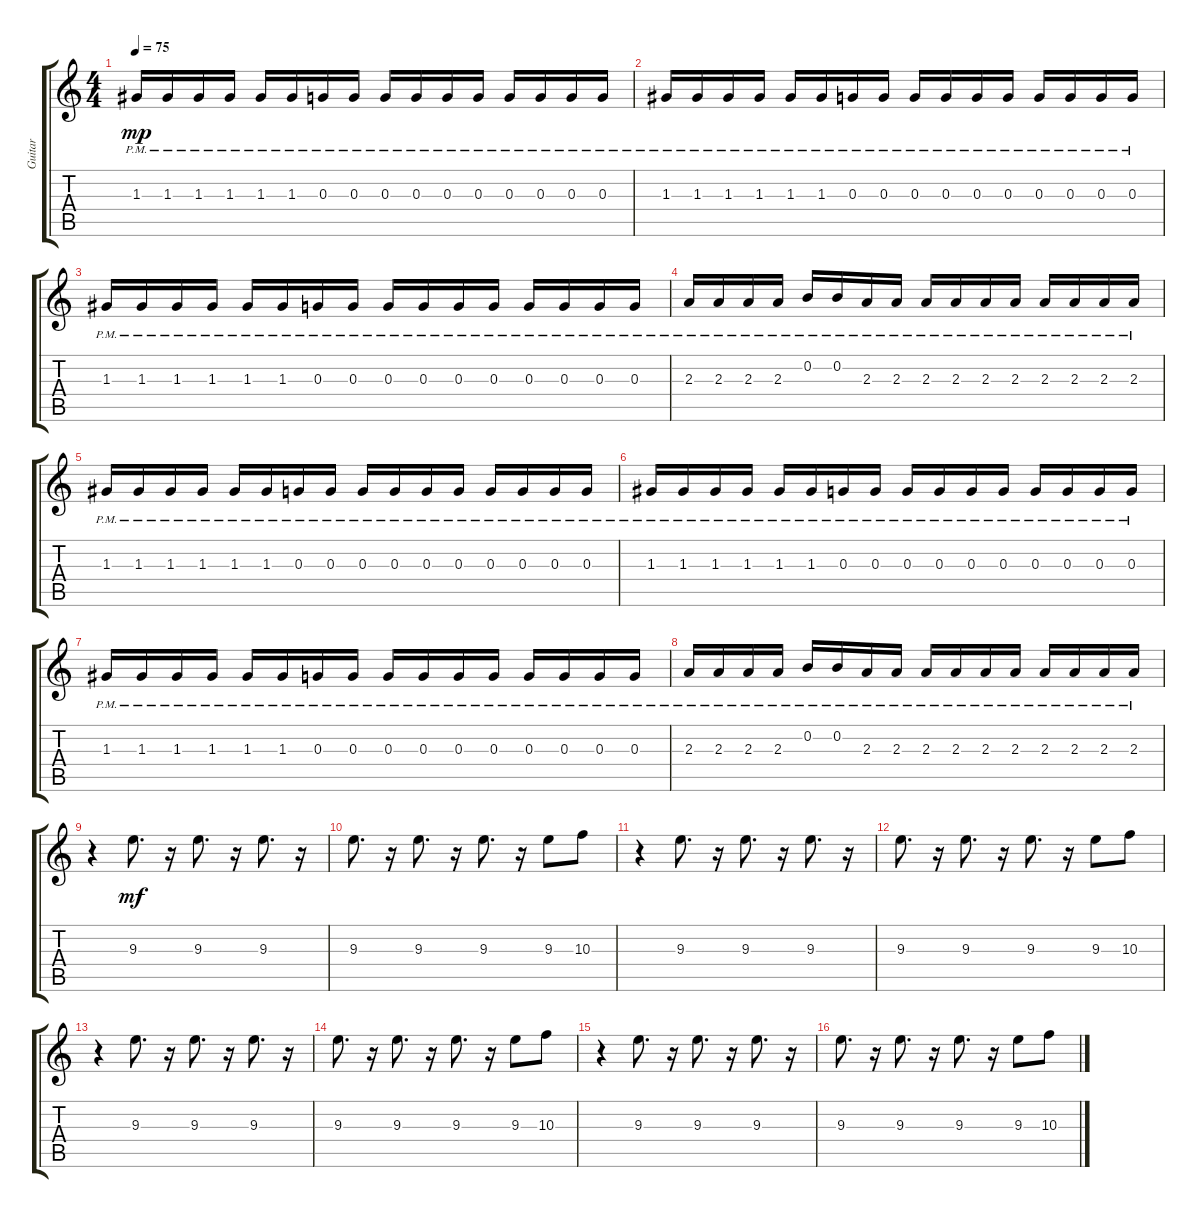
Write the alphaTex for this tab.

\track ("Guitar" "Guitar") {instrument distortionguitar}
\staff {score tabs}
\tuning (E4 B3 G3 D3 A2 E2) {hide}
\ts (4 4)
\tempo 75
\clef g2
\ks c
1.3{pm}.16{dy mp} 1.3{pm}.16 1.3{pm}.16 1.3{pm}.16 1.3{pm}.16 1.3{pm}.16 0.3{pm}.16 0.3{pm}.16 0.3{pm}.16 0.3{pm}.16 0.3{pm}.16 0.3{pm}.16 0.3{pm}.16 0.3{pm}.16 0.3{pm}.16 0.3{pm}.16 |
1.3{pm}.16 1.3{pm}.16 1.3{pm}.16 1.3{pm}.16 1.3{pm}.16 1.3{pm}.16 0.3{pm}.16 0.3{pm}.16 0.3{pm}.16 0.3{pm}.16 0.3{pm}.16 0.3{pm}.16 0.3{pm}.16 0.3{pm}.16 0.3{pm}.16 0.3{pm}.16 |
1.3{pm}.16 1.3{pm}.16 1.3{pm}.16 1.3{pm}.16 1.3{pm}.16 1.3{pm}.16 0.3{pm}.16 0.3{pm}.16 0.3{pm}.16 0.3{pm}.16 0.3{pm}.16 0.3{pm}.16 0.3{pm}.16 0.3{pm}.16 0.3{pm}.16 0.3{pm}.16 |
2.3{pm}.16 2.3{pm}.16 2.3{pm}.16 2.3{pm}.16 0.2{pm}.16 0.2{pm}.16 2.3{pm}.16 2.3{pm}.16 2.3{pm}.16 2.3{pm}.16 2.3{pm}.16 2.3{pm}.16 2.3{pm}.16 2.3{pm}.16 2.3{pm}.16 2.3{pm}.16 |
1.3{pm}.16 1.3{pm}.16 1.3{pm}.16 1.3{pm}.16 1.3{pm}.16 1.3{pm}.16 0.3{pm}.16 0.3{pm}.16 0.3{pm}.16 0.3{pm}.16 0.3{pm}.16 0.3{pm}.16 0.3{pm}.16 0.3{pm}.16 0.3{pm}.16 0.3{pm}.16 |
1.3{pm}.16 1.3{pm}.16 1.3{pm}.16 1.3{pm}.16 1.3{pm}.16 1.3{pm}.16 0.3{pm}.16 0.3{pm}.16 0.3{pm}.16 0.3{pm}.16 0.3{pm}.16 0.3{pm}.16 0.3{pm}.16 0.3{pm}.16 0.3{pm}.16 0.3{pm}.16 |
1.3{pm}.16 1.3{pm}.16 1.3{pm}.16 1.3{pm}.16 1.3{pm}.16 1.3{pm}.16 0.3{pm}.16 0.3{pm}.16 0.3{pm}.16 0.3{pm}.16 0.3{pm}.16 0.3{pm}.16 0.3{pm}.16 0.3{pm}.16 0.3{pm}.16 0.3{pm}.16 |
2.3{pm}.16 2.3{pm}.16 2.3{pm}.16 2.3{pm}.16 0.2{pm}.16 0.2{pm}.16 2.3{pm}.16 2.3{pm}.16 2.3{pm}.16 2.3{pm}.16 2.3{pm}.16 2.3{pm}.16 2.3{pm}.16 2.3{pm}.16 2.3{pm}.16 2.3{pm}.16 |
r.4 9.3.8{d dy mf} r.16 9.3.8{d} r.16 9.3.8{d} r.16 |
9.3.8{d} r.16 9.3.8{d} r.16 9.3.8{d} r.16 9.3.8 10.3.8 |
r.4 9.3.8{d} r.16 9.3.8{d} r.16 9.3.8{d} r.16 |
9.3.8{d} r.16 9.3.8{d} r.16 9.3.8{d} r.16 9.3.8 10.3.8 |
r.4 9.3.8{d} r.16 9.3.8{d} r.16 9.3.8{d} r.16 |
9.3.8{d} r.16 9.3.8{d} r.16 9.3.8{d} r.16 9.3.8 10.3.8 |
r.4 9.3.8{d} r.16 9.3.8{d} r.16 9.3.8{d} r.16 |
9.3.8{d} r.16 9.3.8{d} r.16 9.3.8{d} r.16 9.3.8 10.3.8
